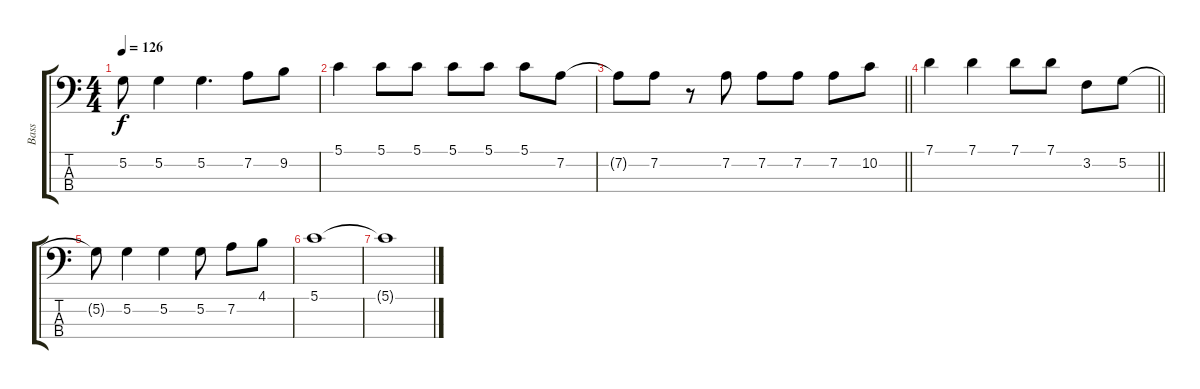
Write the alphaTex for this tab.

\track ("Bass" "Bass") {instrument electricbassfinger}
\staff {score tabs}
\tuning (G2 D2 A1 E1) {hide}
\ts (4 4)
\tempo 126
\clef f4
\ks c
5.2{t}.8{dy f} 5.2.4 5.2.4{d} 7.2.8 9.2.8 |
5.1.4{volume 10} 5.1.8 5.1.8 5.1.8 5.1.8 5.1.8 7.2.8 |
\barLineRight lightlight
7.2{t}.8 7.2.8 r.8 7.2.8 7.2.8 7.2.8 7.2.8 10.2.8 |
\barLineRight lightlight
7.1.4 7.1.4 7.1.8 7.1.8 3.2.8 5.2.8 |
5.2{t}.8 5.2.4 5.2.4 5.2.8 7.2.8 4.1.8 |
5.1.1 |
5.1{t}.1
